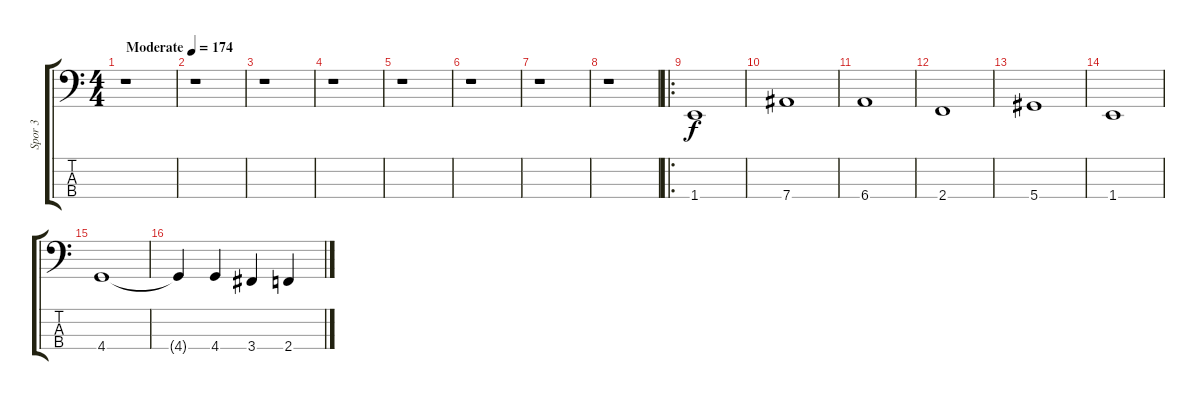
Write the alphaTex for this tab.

\track ("Spor 3" "Spor 3") {instrument slapbass1}
\staff {score tabs}
\tuning (Gb2 Db2 Ab1 Eb1) {hide}
\ts (4 4)
\tempo (174 "Moderate")
\clef f4
\ks c
r.1{dy f instrument slapbass1} |
r.1 |
r.1 |
r.1 |
r.1 |
r.1 |
r.1 |
r.1 |
\ro
1.4.1 |
7.4.1 |
6.4.1 |
2.4.1 |
5.4.1 |
1.4.1 |
4.4.1 |
4.4{t}.4 4.4.4 3.4.4 2.4.4
